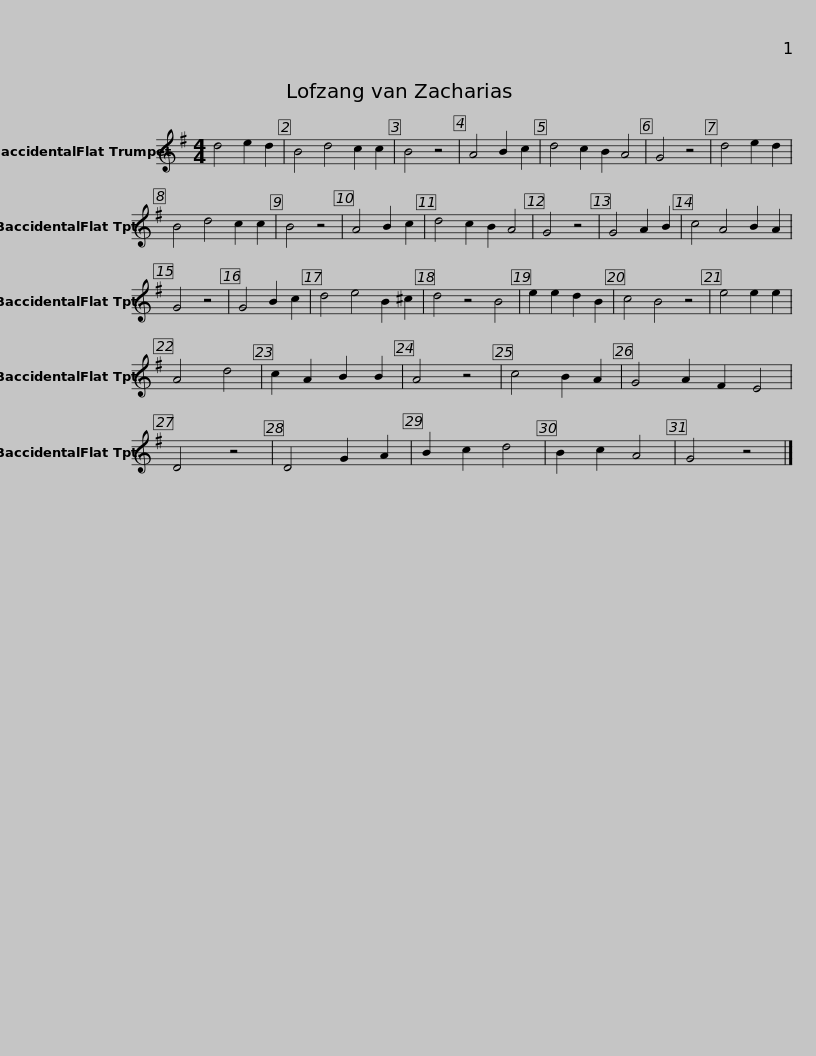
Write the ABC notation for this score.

X:1
L:1/8
M:4/4
I:linebreak $
K:none
V:1 treble transpose=-2
V:1
[K:G] d4 e2 d2 | B4 d4 c2 c2 | B4 z4 | A4 B2 c2 | d4 c2 B2 A4 | %5
 G4 z4 | d4 e2 d2 | B4 d4 c2 c2 | B4 z4 | A4 B2 c2 |$ %10
 d4 c2 B2 A4 | G4 z4 | G4 A2 B2 | c4 A4 B2 A2 | G4 z4 | %15
 G4 B2 c2 | d4 e4 B2 ^c2 | d4 z4 B4 | e2 e2 d2 B2 | c4 B4 z4 |$ %20
 e4 e2 e2 | A4 d4 | c2 A2 B2 B2 | A4 z4 | c4 B2 A2 | %25
 G4 A2 F2 E4 | D4 z4 | D4 G2 A2 | B2 c2 d4 | B2 c2 A4 | %30
 G4 z4 |] %31
